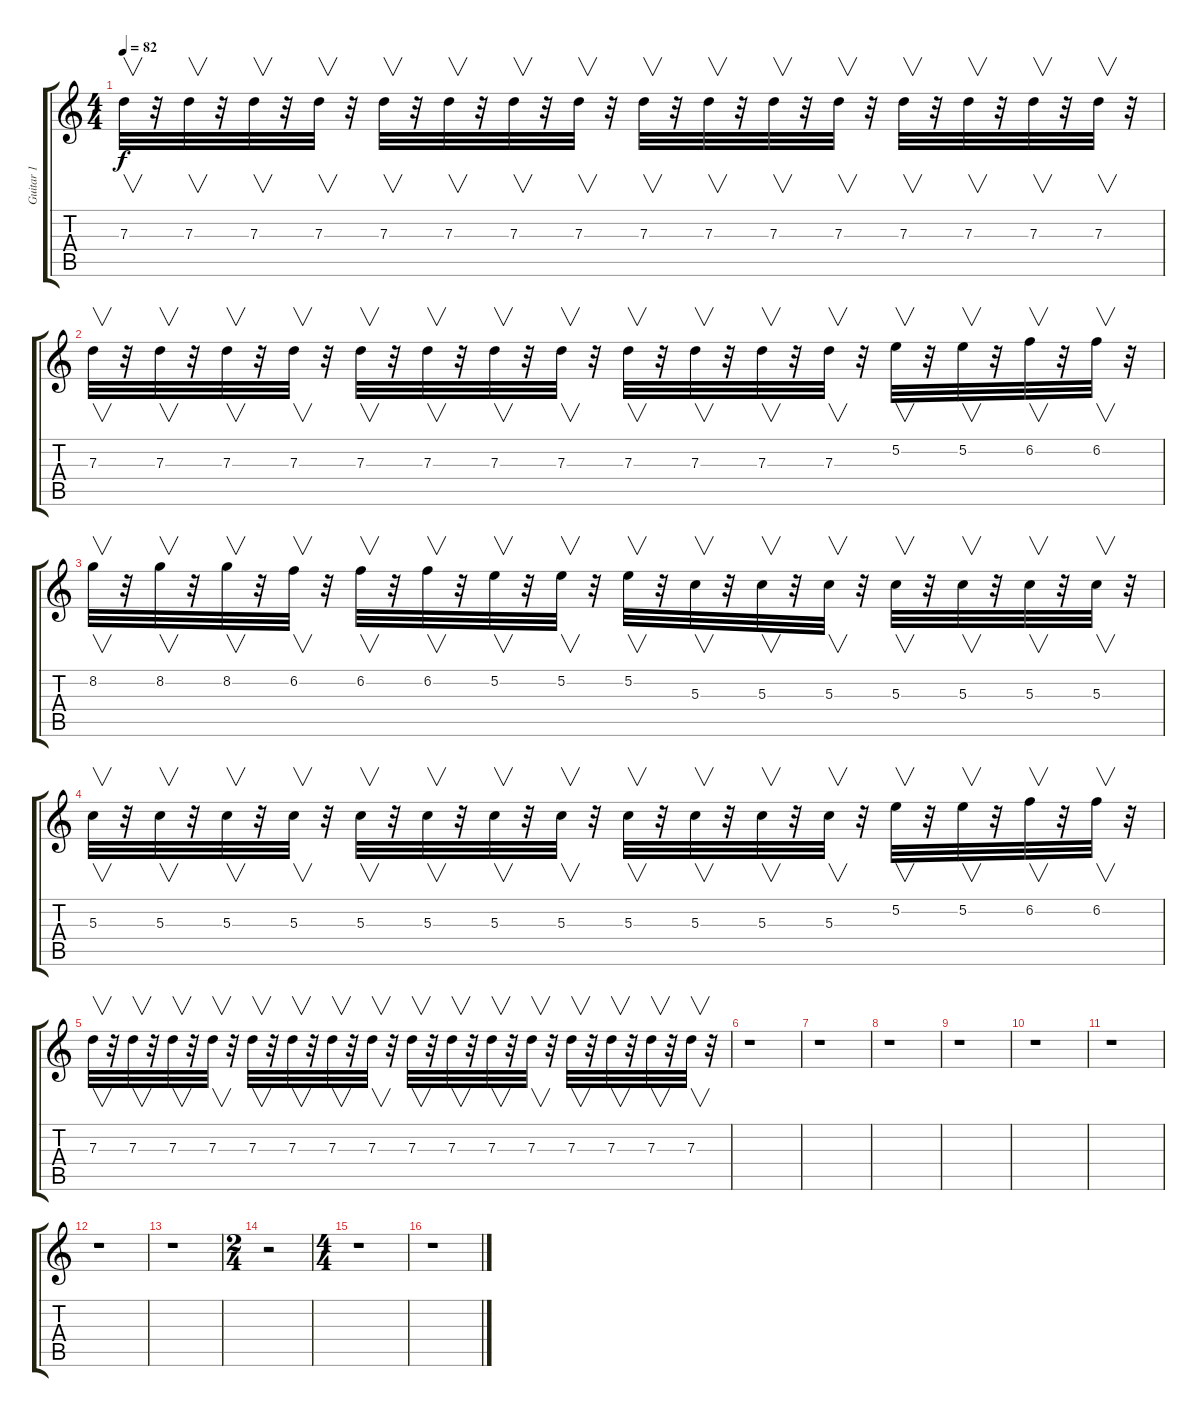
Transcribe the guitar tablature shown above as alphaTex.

\track ("Guitar 1" "Guitar 1") {instrument overdrivenguitar}
\staff {score tabs}
\tuning (E4 B3 G3 D3 A2 D2) {hide}
\ts (4 4)
\tempo 82
\clef g2
\ks c
7.3.32{v dy f} r.32 7.3.32{v} r.32 7.3.32{v} r.32 7.3.32{v} r.32 7.3.32{v} r.32 7.3.32{v} r.32 7.3.32{v} r.32 7.3.32{v} r.32 7.3.32{v} r.32 7.3.32{v} r.32 7.3.32{v} r.32 7.3.32{v} r.32 7.3.32{v} r.32 7.3.32{v} r.32 7.3.32{v} r.32 7.3.32{v} r.32 |
7.3.32{v} r.32 7.3.32{v} r.32 7.3.32{v} r.32 7.3.32{v} r.32 7.3.32{v} r.32 7.3.32{v} r.32 7.3.32{v} r.32 7.3.32{v} r.32 7.3.32{v} r.32 7.3.32{v} r.32 7.3.32{v} r.32 7.3.32{v} r.32 5.2.32{v} r.32 5.2.32{v} r.32 6.2.32{v} r.32 6.2.32{v} r.32 |
8.2.32{v} r.32 8.2.32{v} r.32 8.2.32{v} r.32 6.2.32{v} r.32 6.2.32{v} r.32 6.2.32{v} r.32 5.2.32{v} r.32 5.2.32{v} r.32 5.2.32{v} r.32 5.3.32{v} r.32 5.3.32{v} r.32 5.3.32{v} r.32 5.3.32{v} r.32 5.3.32{v} r.32 5.3.32{v} r.32 5.3.32{v} r.32 |
5.3.32{v} r.32 5.3.32{v} r.32 5.3.32{v} r.32 5.3.32{v} r.32 5.3.32{v} r.32 5.3.32{v} r.32 5.3.32{v} r.32 5.3.32{v} r.32 5.3.32{v} r.32 5.3.32{v} r.32 5.3.32{v} r.32 5.3.32{v} r.32 5.2.32{v} r.32 5.2.32{v} r.32 6.2.32{v} r.32 6.2.32{v} r.32 |
7.3.32{v} r.32 7.3.32{v} r.32 7.3.32{v} r.32 7.3.32{v} r.32 7.3.32{v} r.32 7.3.32{v} r.32 7.3.32{v} r.32 7.3.32{v} r.32 7.3.32{v} r.32 7.3.32{v} r.32 7.3.32{v} r.32 7.3.32{v} r.32 7.3.32{v} r.32 7.3.32{v} r.32 7.3.32{v} r.32 7.3.32{v} r.32 |
r.1 |
r.1 |
r.1 |
r.1 |
r.1 |
r.1 |
r.1 |
r.1 |
\ts (2 4)
r.2 |
\ts (4 4)
r.1 |
r.1
